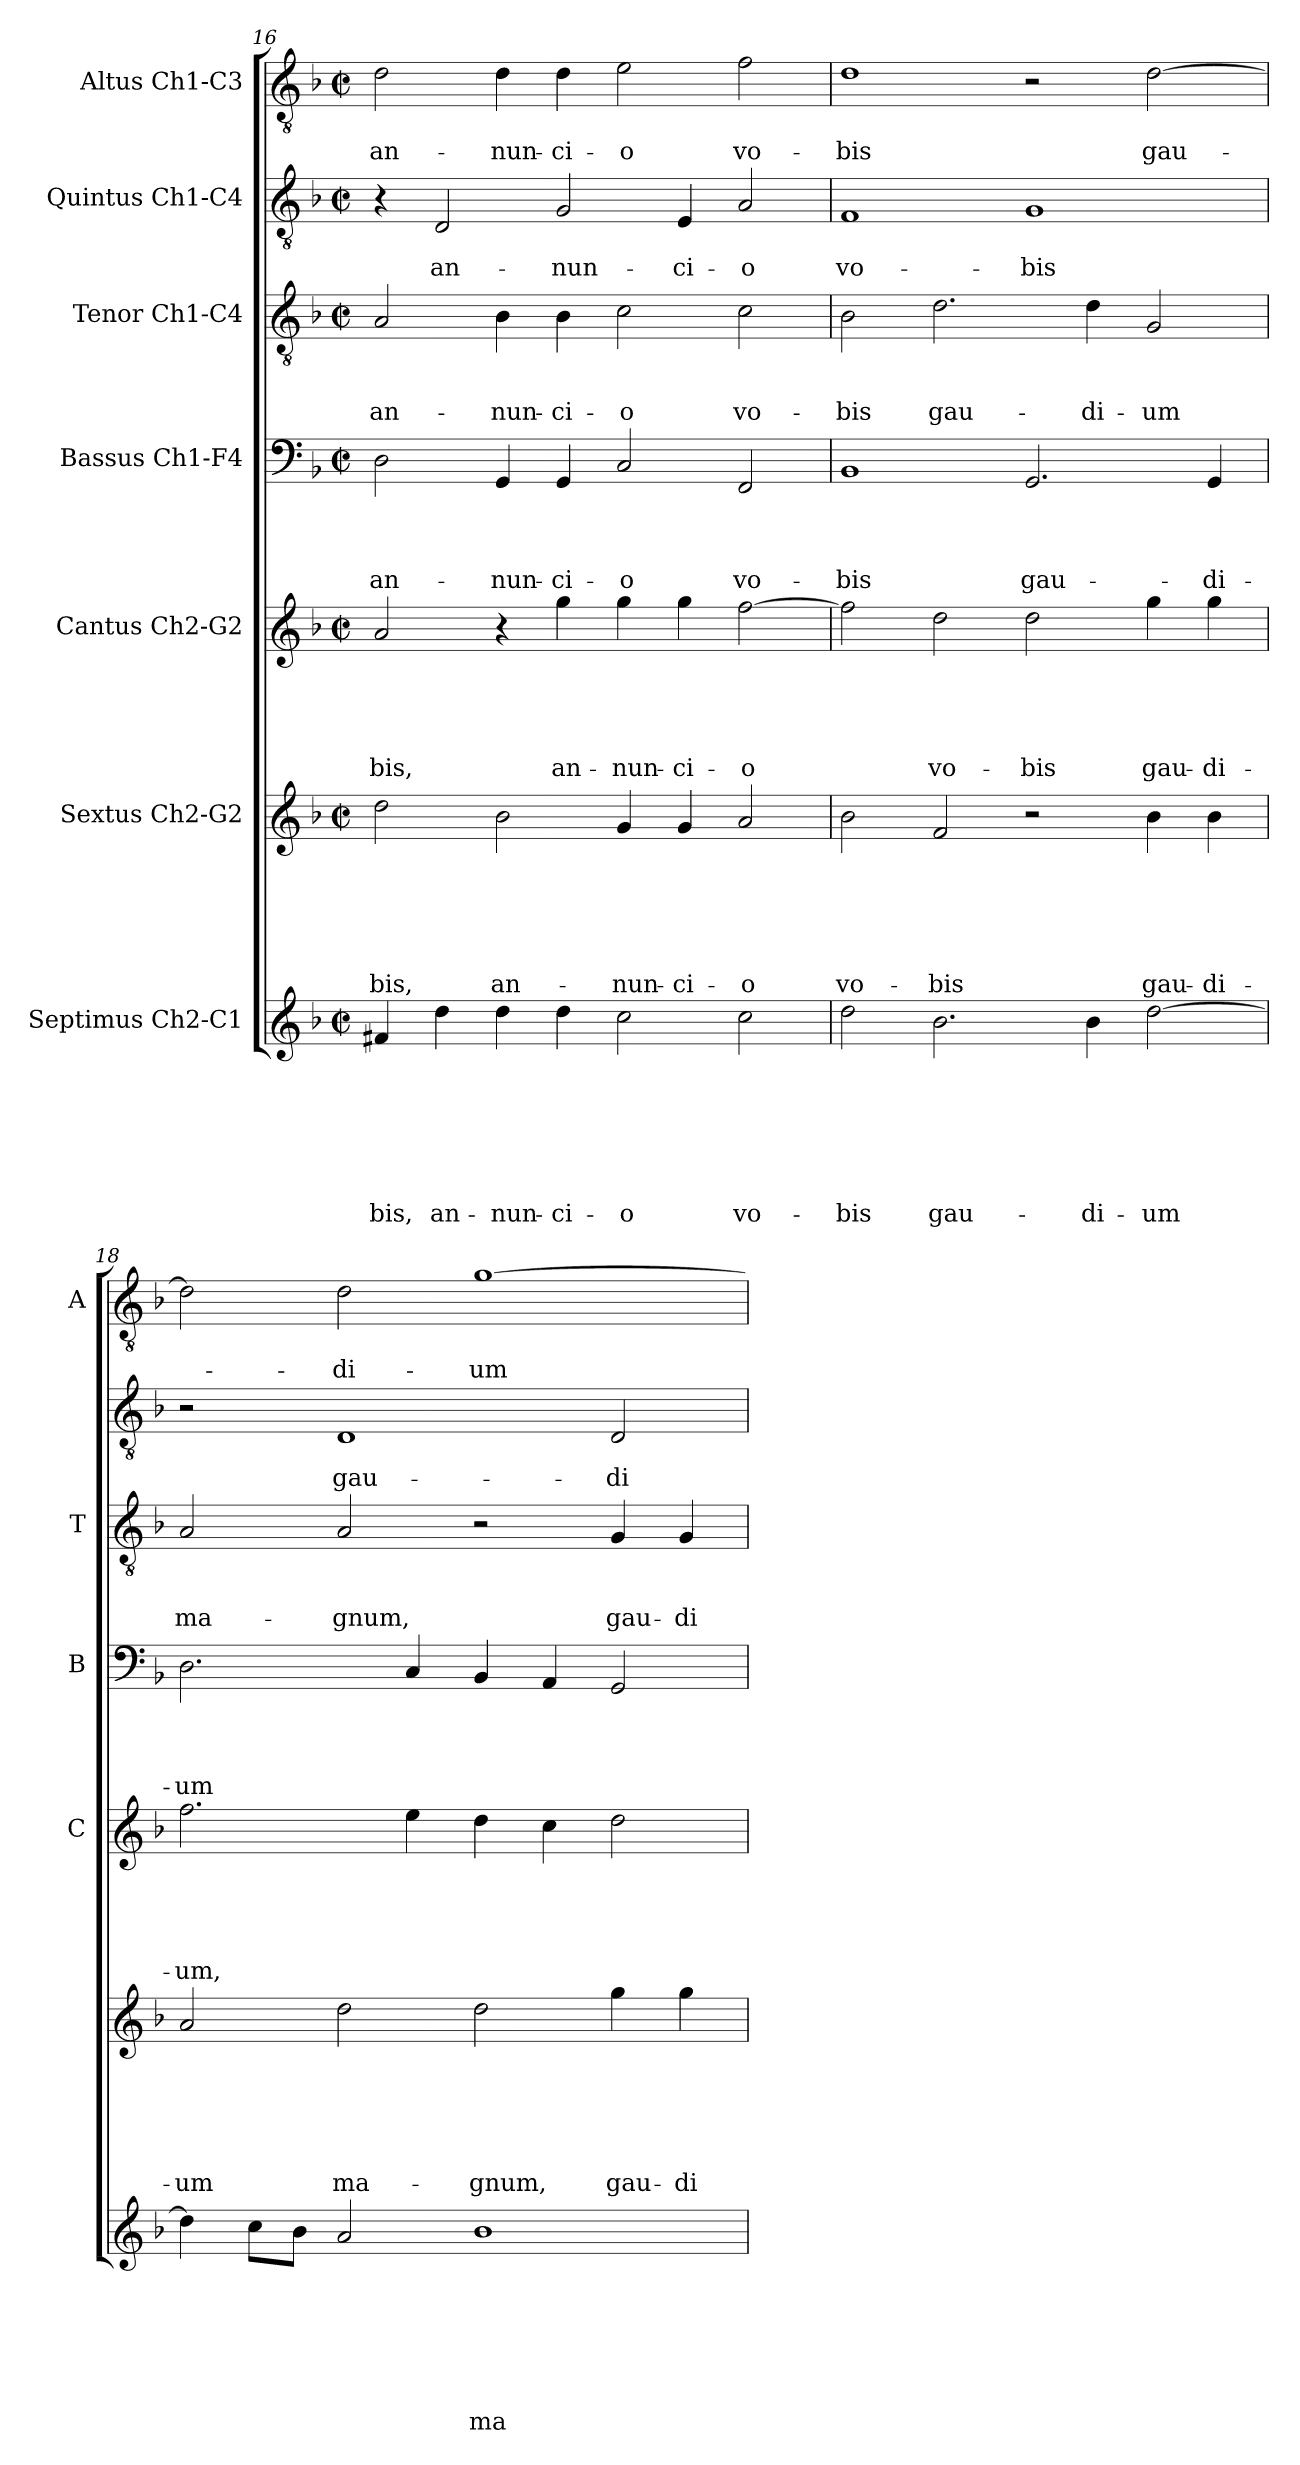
**kern	**text	**text	**text	**text	**text	**text	**text	**kern	**text	**text	**text	**text	**text	**text	**kern	**text	**text	**text	**text	**text	**kern	**text	**text	**text	**text	**kern	**text	**text	**text	**kern	**text	**text	**kern	**text	**text
*part7	*part7	*part7	*part7	*part7	*part7	*part7	*part7	*part6	*part6	*part6	*part6	*part6	*part6	*part6	*part5	*part5	*part5	*part5	*part5	*part5	*part4	*part4	*part4	*part4	*part4	*part3	*part3	*part3	*part3	*part2	*part2	*part2	*part1	*part1	*part1
*staff7	*staff7	*staff7	*staff7	*staff7	*staff7	*staff7	*staff7	*staff6	*staff6	*staff6	*staff6	*staff6	*staff6	*staff6	*staff5	*staff5	*staff5	*staff5	*staff5	*staff5	*staff4	*staff4	*staff4	*staff4	*staff4	*staff3	*staff3	*staff3	*staff3	*staff2	*staff2	*staff2	*staff1	*staff1	*staff1
*I"Septimus Ch2-C1	*	*	*	*	*	*	*	*I"Sextus Ch2-G2	*	*	*	*	*	*	*I"Cantus Ch2-G2	*	*	*	*	*	*I"Bassus Ch1-F4	*	*	*	*	*I"Tenor Ch1-C4	*	*	*	*I"Quintus Ch1-C4	*	*	*I"Altus Ch1-C3	*	*
*	*	*	*	*	*	*	*	*	*	*	*	*	*	*	*I'C	*	*	*	*	*	*I'B	*	*	*	*	*I'T	*	*	*	*	*	*	*I'A	*	*
!!LO:LB:g=z
*clefG2	*	*	*	*	*	*	*	*clefG2	*	*	*	*	*	*	*clefG2	*	*	*	*	*	*clefF4	*	*	*	*	*clefGv2	*	*	*	*clefGv2	*	*	*clefGv2	*	*
*k[b-]	*	*	*	*	*	*	*	*k[b-]	*	*	*	*	*	*	*k[b-]	*	*	*	*	*	*k[b-]	*	*	*	*	*k[b-]	*	*	*	*k[b-]	*	*	*k[b-]	*	*
*F:	*	*	*	*	*	*	*	*F:	*	*	*	*	*	*	*F:	*	*	*	*	*	*F:	*	*	*	*	*F:	*	*	*	*F:	*	*	*F:	*	*
*M2/2	*	*	*	*	*	*	*	*M2/2	*	*	*	*	*	*	*M2/2	*	*	*	*	*	*M2/2	*	*	*	*	*M2/2	*	*	*	*M2/2	*	*	*M2/2	*	*
*met(c|)	*	*	*	*	*	*	*	*met(c|)	*	*	*	*	*	*	*met(c|)	*	*	*	*	*	*met(c|)	*	*	*	*	*met(c|)	*	*	*	*met(c|)	*	*	*met(c|)	*	*
=16	=16	=16	=16	=16	=16	=16	=16	=16	=16	=16	=16	=16	=16	=16	=16	=16	=16	=16	=16	=16	=16	=16	=16	=16	=16	=16	=16	=16	=16	=16	=16	=16	=16	=16	=16
!	!	!	!	!	!	!	!LO:LY:b	!	!	!	!	!	!	!LO:LY:b	!	!	!	!	!	!LO:LY:b	!	!	!	!	!LO:LY:b	!	!	!	!LO:LY:b	!	!	!	!	!	!LO:LY:b
4f#X/	.	.	.	.	.	.	-bis,	2dd\	.	.	.	.	.	-bis,	2a/	.	.	.	.	-bis,	2D\	.	.	.	an-	2A/	.	.	an-	4r	.	.	2d\	.	an-
!	!	!	!	!	!	!	!LO:LY:b	!	!	!	!	!	!	!	!	!	!	!	!	!	!	!	!	!	!	!	!	!	!	!	!	!LO:LY:b	!	!	!
4dd\	.	.	.	.	.	.	an-	.	.	.	.	.	.	.	.	.	.	.	.	.	.	.	.	.	.	.	.	.	.	2D/	.	an-	.	.	.
!	!	!	!	!	!	!	!LO:LY:b	!	!	!	!	!	!	!LO:LY:b	!	!	!	!	!	!	!	!	!	!	!LO:LY:b	!	!	!	!LO:LY:b	!	!	!	!	!	!LO:LY:b
4dd\	.	.	.	.	.	.	-nun-	2b-\	.	.	.	.	.	an-	4r	.	.	.	.	.	4GG/	.	.	.	-nun-	4B-\	.	.	-nun-	.	.	.	4d\	.	-nun-
!	!	!	!	!	!	!	!LO:LY:b	!	!	!	!	!	!	!	!	!	!	!	!	!LO:LY:b	!	!	!	!	!LO:LY:b	!	!	!	!LO:LY:b	!	!	!LO:LY:b	!	!	!LO:LY:b
4dd\	.	.	.	.	.	.	-ci-	.	.	.	.	.	.	.	4gg\	.	.	.	.	an-	4GG/	.	.	.	-ci-	4B-\	.	.	-ci-	2G/	.	-nun-	4d\	.	-ci-
!	!	!	!	!	!	!	!LO:LY:b	!	!	!	!	!	!	!LO:LY:b	!	!	!	!	!	!LO:LY:b	!	!	!	!	!LO:LY:b	!	!	!	!LO:LY:b	!	!	!	!	!	!LO:LY:b
2cc\	.	.	.	.	.	.	-o	4g/	.	.	.	.	.	-nun-	4gg\	.	.	.	.	-nun-	2C/	.	.	.	-o	2c\	.	.	-o	.	.	.	2e\	.	-o
!	!	!	!	!	!	!	!	!	!	!	!	!	!	!LO:LY:b	!	!	!	!	!	!LO:LY:b	!	!	!	!	!	!	!	!	!	!	!	!LO:LY:b	!	!	!
.	.	.	.	.	.	.	.	4g/	.	.	.	.	.	-ci-	4gg\	.	.	.	.	-ci-	.	.	.	.	.	.	.	.	.	4E/	.	-ci-	.	.	.
!	!	!	!	!	!	!	!LO:LY:b	!	!	!	!	!	!	!LO:LY:b	!	!	!	!	!	!LO:LY:b	!	!	!	!	!LO:LY:b	!	!	!	!LO:LY:b	!	!	!LO:LY:b	!	!	!LO:LY:b
2cc\	.	.	.	.	.	.	vo-	2a/	.	.	.	.	.	-o	[2ff\	.	.	.	.	-o	2FF/	.	.	.	vo-	2c\	.	.	vo-	2A/	.	-o	2f\	.	vo-
=17	=17	=17	=17	=17	=17	=17	=17	=17	=17	=17	=17	=17	=17	=17	=17	=17	=17	=17	=17	=17	=17	=17	=17	=17	=17	=17	=17	=17	=17	=17	=17	=17	=17	=17	=17
!	!	!	!	!	!	!	!LO:LY:b	!	!	!	!	!	!	!LO:LY:b	!	!	!	!	!	!	!	!	!	!	!LO:LY:b	!	!	!	!LO:LY:b	!	!	!LO:LY:b	!	!	!LO:LY:b
2dd\	.	.	.	.	.	.	-bis	2b-\	.	.	.	.	.	vo-	2ff\]	.	.	.	.	.	1BB-	.	.	.	-bis	2B-\	.	.	-bis	1F	.	vo-	1d	.	-bis
!	!	!	!	!	!	!	!LO:LY:b	!	!	!	!	!	!	!LO:LY:b	!	!	!	!	!	!LO:LY:b	!	!	!	!	!	!	!	!	!LO:LY:b	!	!	!	!	!	!
2.b-\	.	.	.	.	.	.	gau-	2f/	.	.	.	.	.	-bis	2dd\	.	.	.	.	vo-	.	.	.	.	.	2.d\	.	.	gau-	.	.	.	.	.	.
!	!	!	!	!	!	!	!	!	!	!	!	!	!	!	!	!	!	!	!	!LO:LY:b	!	!	!	!	!LO:LY:b	!	!	!	!	!	!	!LO:LY:b	!	!	!
.	.	.	.	.	.	.	.	2r	.	.	.	.	.	.	2dd\	.	.	.	.	-bis	2.GG/	.	.	.	gau-	.	.	.	.	1G	.	-bis	2r	.	.
!	!	!	!	!	!	!	!LO:LY:b	!	!	!	!	!	!	!	!	!	!	!	!	!	!	!	!	!	!	!	!	!	!LO:LY:b	!	!	!	!	!	!
4b-\	.	.	.	.	.	.	-di-	.	.	.	.	.	.	.	.	.	.	.	.	.	.	.	.	.	.	4d\	.	.	-di-	.	.	.	.	.	.
!	!	!	!	!	!	!	!LO:LY:b	!	!	!	!	!	!	!LO:LY:b	!	!	!	!	!	!LO:LY:b	!	!	!	!	!	!	!	!	!LO:LY:b	!	!	!	!	!	!LO:LY:b
[2dd\	.	.	.	.	.	.	-um	4b-\	.	.	.	.	.	gau-	4gg\	.	.	.	.	gau-	.	.	.	.	.	2G/	.	.	-um	.	.	.	[2d\	.	gau-
!	!	!	!	!	!	!	!	!	!	!	!	!	!	!LO:LY:b	!	!	!	!	!	!LO:LY:b	!	!	!	!	!LO:LY:b	!	!	!	!	!	!	!	!	!	!
.	.	.	.	.	.	.	.	4b-\	.	.	.	.	.	-di-	4gg\	.	.	.	.	-di-	4GG/	.	.	.	-di-	.	.	.	.	.	.	.	.	.	.
=18	=18	=18	=18	=18	=18	=18	=18	=18	=18	=18	=18	=18	=18	=18	=18	=18	=18	=18	=18	=18	=18	=18	=18	=18	=18	=18	=18	=18	=18	=18	=18	=18	=18	=18	=18
!	!	!	!	!	!	!	!	!	!	!	!	!	!	!LO:LY:b	!	!	!	!	!	!LO:LY:b	!	!	!	!	!LO:LY:b	!	!	!	!LO:LY:b	!	!	!	!	!	!
4dd\]	.	.	.	.	.	.	.	2a/	.	.	.	.	.	-um	2.ff\	.	.	.	.	-um,	2.D\	.	.	.	-um	2A/	.	.	ma-	2r	.	.	2d\]	.	.
8cc\L	.	.	.	.	.	.	.	.	.	.	.	.	.	.	.	.	.	.	.	.	.	.	.	.	.	.	.	.	.	.	.	.	.	.	.
8b-\J	.	.	.	.	.	.	.	.	.	.	.	.	.	.	.	.	.	.	.	.	.	.	.	.	.	.	.	.	.	.	.	.	.	.	.
!	!	!	!	!	!	!	!	!	!	!	!	!	!	!LO:LY:b	!	!	!	!	!	!	!	!	!	!	!	!	!	!	!LO:LY:b	!	!	!LO:LY:b	!	!	!LO:LY:b
2a/	.	.	.	.	.	.	.	2dd\	.	.	.	.	.	ma-	.	.	.	.	.	.	.	.	.	.	.	2A/	.	.	-gnum,	1D	.	gau-	2d\	.	-di-
.	.	.	.	.	.	.	.	.	.	.	.	.	.	.	4ee\	.	.	.	.	.	4C/	.	.	.	.	.	.	.	.	.	.	.	.	.	.
!	!	!	!	!	!	!	!LO:LY:b	!	!	!	!	!	!	!LO:LY:b	!	!	!	!	!	!	!	!	!	!	!	!	!	!	!	!	!	!	!	!	!LO:LY:b
1b-	.	.	.	.	.	.	ma-	2dd\	.	.	.	.	.	-gnum,	4dd\	.	.	.	.	.	4BB-/	.	.	.	.	2r	.	.	.	.	.	.	[1g	.	-um
.	.	.	.	.	.	.	.	.	.	.	.	.	.	.	4cc\	.	.	.	.	.	4AA/	.	.	.	.	.	.	.	.	.	.	.	.	.	.
!	!	!	!	!	!	!	!	!	!	!	!	!	!	!LO:LY:b	!	!	!	!	!	!	!	!	!	!	!	!	!	!	!LO:LY:b	!	!	!LO:LY:b	!	!	!
.	.	.	.	.	.	.	.	4gg\	.	.	.	.	.	gau-	2dd\	.	.	.	.	.	2GG/	.	.	.	.	4G/	.	.	gau-	2D/	.	-di-	.	.	.
!	!	!	!	!	!	!	!	!	!	!	!	!	!	!LO:LY:b	!	!	!	!	!	!	!	!	!	!	!	!	!	!	!LO:LY:b	!	!	!	!	!	!
.	.	.	.	.	.	.	.	4gg\	.	.	.	.	.	-di-	.	.	.	.	.	.	.	.	.	.	.	4G/	.	.	-di-	.	.	.	.	.	.
=	=	=	=	=	=	=	=	=	=	=	=	=	=	=	=	=	=	=	=	=	=	=	=	=	=	=	=	=	=	=	=	=	=	=	=
*-	*-	*-	*-	*-	*-	*-	*-	*-	*-	*-	*-	*-	*-	*-	*-	*-	*-	*-	*-	*-	*-	*-	*-	*-	*-	*-	*-	*-	*-	*-	*-	*-	*-	*-	*-
